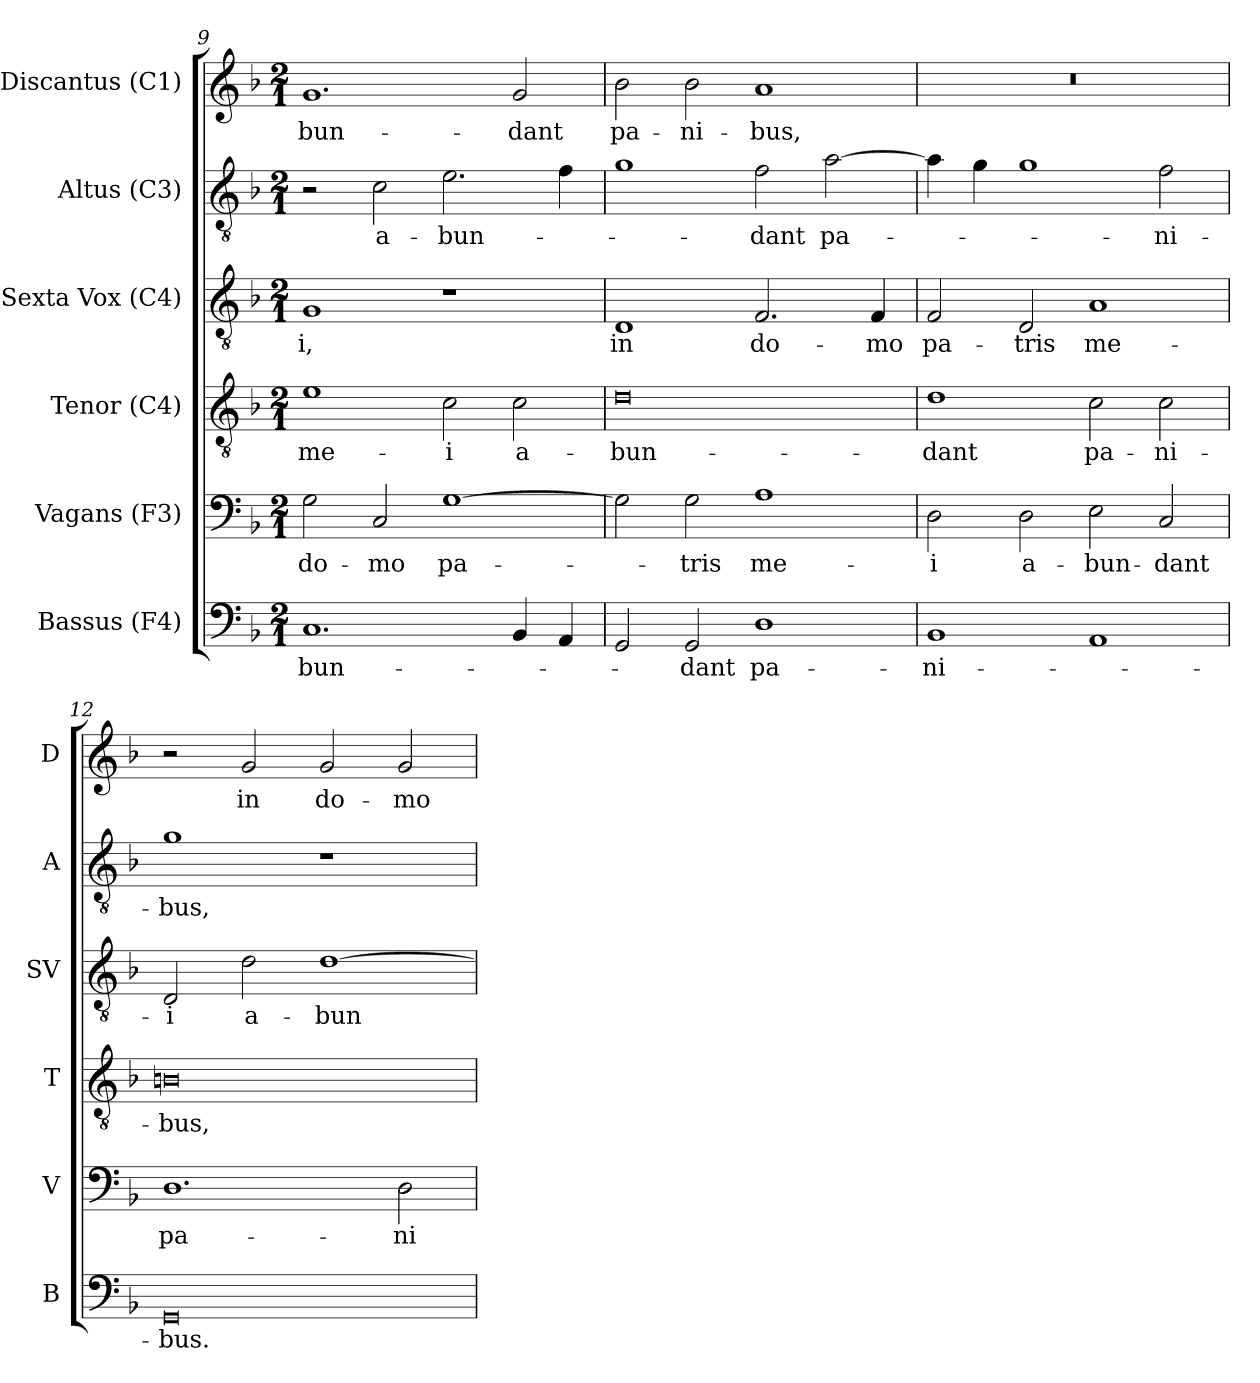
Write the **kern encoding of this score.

**kern	**text	**kern	**text	**kern	**text	**kern	**text	**kern	**text	**kern	**text
*part6	*part6	*part5	*part5	*part4	*part4	*part3	*part3	*part2	*part2	*part1	*part1
*staff6	*staff6	*staff5	*staff5	*staff4	*staff4	*staff3	*staff3	*staff2	*staff2	*staff1	*staff1
*I"Bassus (F4)	*	*I"Vagans (F3)	*	*I"Tenor (C4)	*	*I"Sexta Vox (C4)	*	*I"Altus (C3)	*	*I"Discantus (C1)	*
*I'B	*	*I'V	*	*I'T	*	*I'SV	*	*I'A	*	*I'D	*
*clefF4	*	*clefF4	*	*clefGv2	*	*clefGv2	*	*clefGv2	*	*clefG2	*
*	*	*	*	*	*	*ITrd7c12	*	*	*	*	*
*k[b-]	*	*k[b-]	*	*k[b-]	*	*k[b-]	*	*k[b-]	*	*k[b-]	*
*F:	*	*F:	*	*F:	*	*F:	*	*F:	*	*F:	*
*M2/1	*	*M2/1	*	*M2/1	*	*M2/1	*	*M2/1	*	*M2/1	*
=9	=9	=9	=9	=9	=9	=9	=9	=9	=9	=9	=9
!	!LO:LY:b:color=#000000	!	!	!	!	!	!	!	!	!	!
!	!	!	!LO:LY:b:color=#000000	!	!	!	!	!	!	!	!
!	!	!	!	!	!LO:LY:b:color=#000000	!	!	!	!	!	!
!	!	!	!	!	!	!	!LO:LY:b:color=#000000	!	!	!	!
!	!	!	!	!	!	!	!	!	!	!	!LO:LY:b:color=#000000
1.Ci	-bun-	2Gi\	do-	1ei	me-	1GGi	-i,	2r	.	1.gi	-bun-
!	!	!	!LO:LY:b:color=#000000	!	!	!	!	!	!	!	!
!	!	!	!	!	!	!	!	!	!LO:LY:b:color=#000000	!	!
.	.	2Ci/	-mo	.	.	.	.	2ci\	a-	.	.
!	!	!	!LO:LY:b:color=#000000	!	!	!	!	!	!	!	!
!	!	!	!	!	!LO:LY:b:color=#000000	!	!	!	!	!	!
!	!	!	!	!	!	!	!	!	!LO:LY:b:color=#000000	!	!
.	.	[1Gi	pa-	2ci\	-i	1r	.	2.ei\	-bun-	.	.
!	!	!	!	!	!LO:LY:b:color=#000000	!	!	!	!	!	!
!	!	!	!	!	!	!	!	!	!	!	!LO:LY:b:color=#000000
4BB-i/	.	.	.	2ci\	a-	.	.	.	.	2gi/	-dant
4AAi/	.	.	.	.	.	.	.	4fi\	.	.	.
=10	=10	=10	=10	=10	=10	=10	=10	=10	=10	=10	=10
!	!	!	!	!	!LO:LY:b:color=#000000	!	!	!	!	!	!
!	!	!	!	!	!	!	!LO:LY:b:color=#000000	!	!	!	!
!	!	!	!	!	!	!	!	!	!	!	!LO:LY:b:color=#000000
2GGi/	.	2Gi\]	.	0di	-bun-	1DDi	in	1gi	.	2b-i\	pa-
!	!LO:LY:b:color=#000000	!	!	!	!	!	!	!	!	!	!
!	!	!	!LO:LY:b:color=#000000	!	!	!	!	!	!	!	!
!	!	!	!	!	!	!	!	!	!	!	!LO:LY:b:color=#000000
2GGi/	-dant	2Gi\	-tris	.	.	.	.	.	.	2b-i\	-ni-
!	!LO:LY:b:color=#000000	!	!	!	!	!	!	!	!	!	!
!	!	!	!LO:LY:b:color=#000000	!	!	!	!	!	!	!	!
!	!	!	!	!	!	!	!LO:LY:b:color=#000000	!	!	!	!
!	!	!	!	!	!	!	!	!	!LO:LY:b:color=#000000	!	!
!	!	!	!	!	!	!	!	!	!	!	!LO:LY:b:color=#000000
1Di	pa-	1Ai	me-	.	.	2.FFi/	do-	2fi\	-dant	1ai	-bus,
!	!	!	!	!	!	!	!	!	!LO:LY:b:color=#000000	!	!
.	.	.	.	.	.	.	.	[2ai\	pa-	.	.
!	!	!	!	!	!	!	!LO:LY:b:color=#000000	!	!	!	!
.	.	.	.	.	.	4FFi/	-mo	.	.	.	.
!!LO:PB:g=z
=11	=11	=11	=11	=11	=11	=11	=11	=11	=11	=11	=11
!	!LO:LY:b:color=#000000	!	!	!	!	!	!	!	!	!	!
!	!	!	!LO:LY:b:color=#000000	!	!	!	!	!	!	!	!
!	!	!	!	!	!LO:LY:b:color=#000000	!	!	!	!	!	!
!	!	!	!	!	!	!	!LO:LY:b:color=#000000	!	!	!LO:N:vis=1	!
1BB-i	-ni-	2Di\	-i	1di	-dant	2FFi/	pa-	4ai\]	.	0r	.
.	.	.	.	.	.	.	.	4gi\	.	.	.
!	!	!	!LO:LY:b:color=#000000	!	!	!	!	!	!	!	!
!	!	!	!	!	!	!	!LO:LY:b:color=#000000	!	!	!	!
.	.	2Di\	a-	.	.	2DDi/	-tris	1gi	.	.	.
!	!	!	!LO:LY:b:color=#000000	!	!	!	!	!	!	!	!
!	!	!	!	!	!LO:LY:b:color=#000000	!	!	!	!	!	!
!	!	!	!	!	!	!	!LO:LY:b:color=#000000	!	!	!	!
1AAi	.	2Ei\	-bun-	2ci\	pa-	1AAi	me-	.	.	.	.
!	!	!	!LO:LY:b:color=#000000	!	!	!	!	!	!	!	!
!	!	!	!	!	!LO:LY:b:color=#000000	!	!	!	!	!	!
!	!	!	!	!	!	!	!	!	!LO:LY:b:color=#000000	!	!
.	.	2Ci/	-dant	2ci\	-ni-	.	.	2fi\	-ni-	.	.
=12	=12	=12	=12	=12	=12	=12	=12	=12	=12	=12	=12
!	!LO:LY:b:color=#000000	!	!	!	!	!	!	!	!	!	!
!	!	!	!LO:LY:b:color=#000000	!	!	!	!	!	!	!	!
!	!	!	!	!	!LO:LY:b:color=#000000	!	!	!	!	!	!
!	!	!	!	!	!	!	!LO:LY:b:color=#000000	!	!	!	!
!	!	!	!	!	!	!	!	!	!LO:LY:b:color=#000000	!	!
0GGi	-bus.	1.Di	pa-	0Bni	-bus,	2DDi/	-i	1gi	-bus,	2r	.
!	!	!	!	!	!	!	!LO:LY:b:color=#000000	!	!	!	!
!	!	!	!	!	!	!	!	!	!	!	!LO:LY:b:color=#000000
.	.	.	.	.	.	2Di\	a-	.	.	2gi/	in
!	!	!	!	!	!	!	!LO:LY:b:color=#000000	!	!	!	!
!	!	!	!	!	!	!	!	!	!	!	!LO:LY:b:color=#000000
.	.	.	.	.	.	[1Di	-bun-	1r	.	2gi/	do-
!	!	!	!LO:LY:b:color=#000000	!	!	!	!	!	!	!	!
!	!	!	!	!	!	!	!	!	!	!	!LO:LY:b:color=#000000
.	.	2Di\	-ni-	.	.	.	.	.	.	2gi/	-mo
=	=	=	=	=	=	=	=	=	=	=	=
*-	*-	*-	*-	*-	*-	*-	*-	*-	*-	*-	*-
